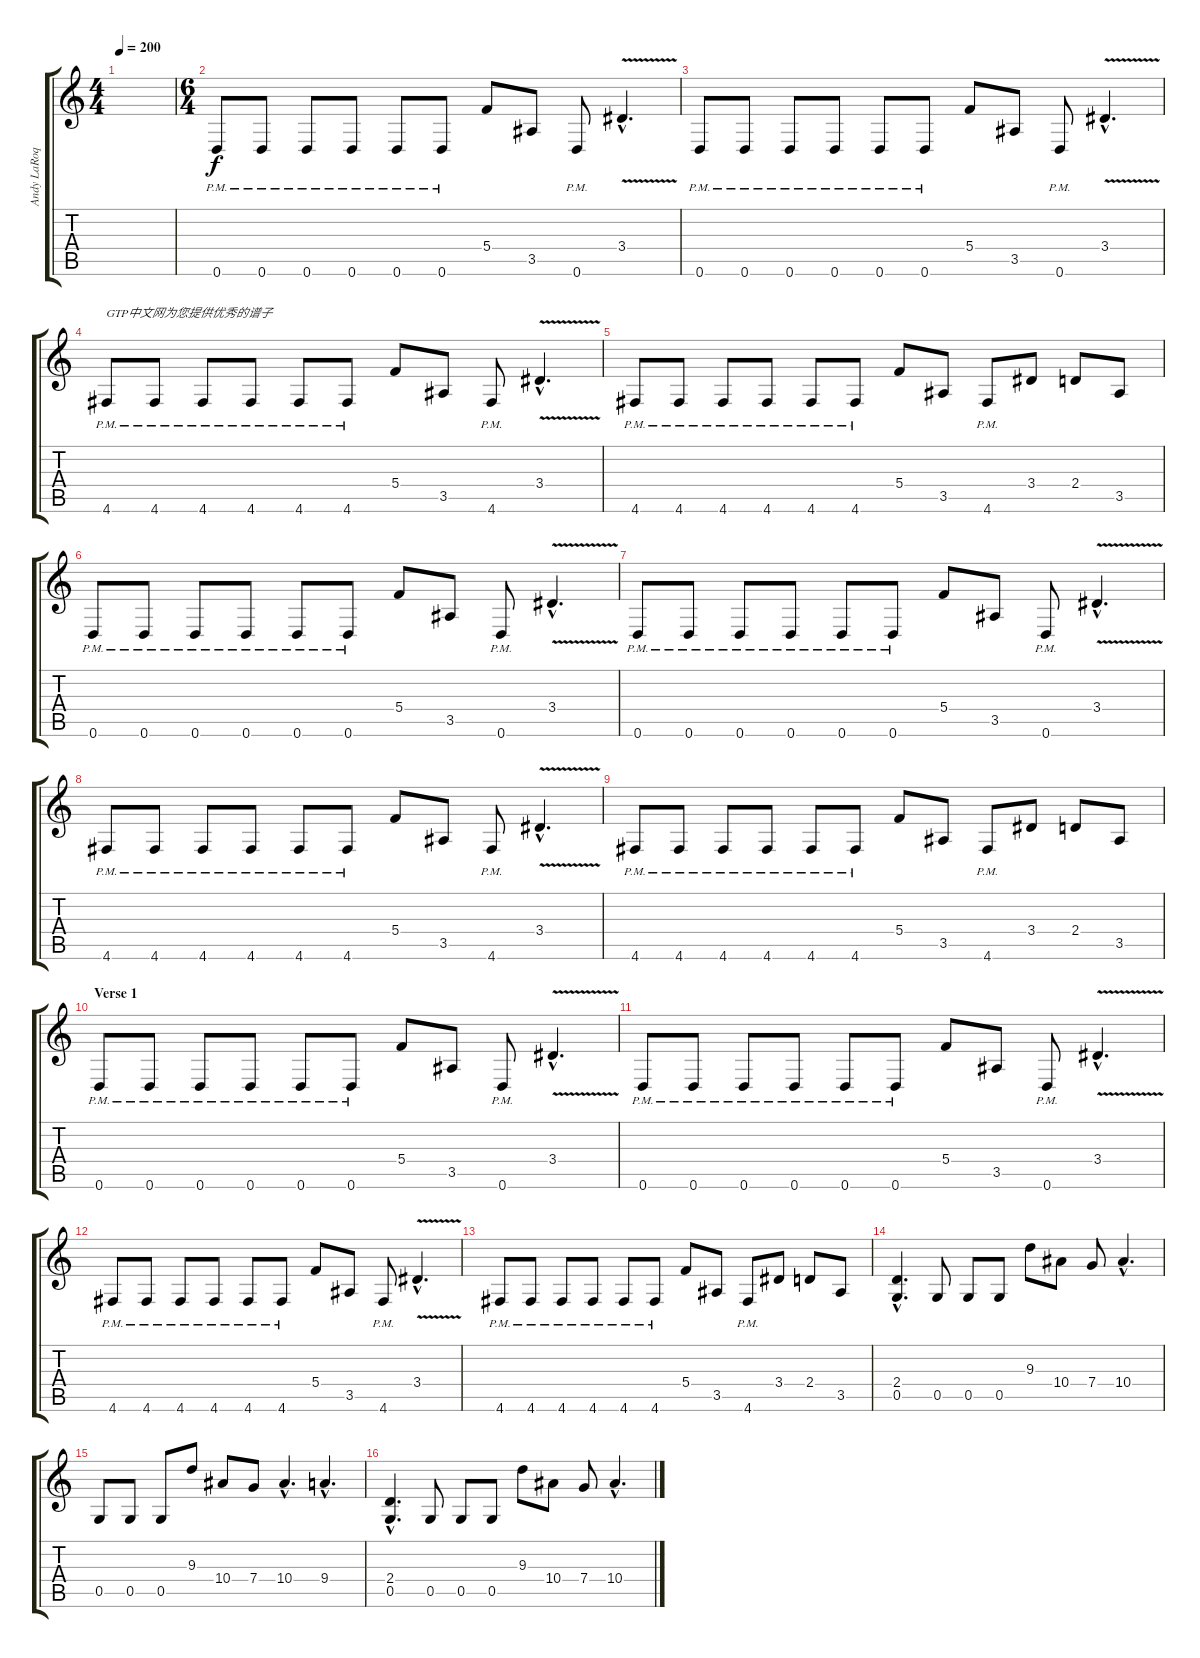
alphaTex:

\track ("Andy LaRoque" "Andy LaRoq") {instrument overdrivenguitar}
\staff {score tabs}
\tuning (D4 A3 F3 C3 G2 D2) {hide}
\ts (4 4)
\tempo 200
\clef g2
\ks c
|
\ts (6 4)
0.6{pm}.8 0.6{pm}.8 0.6{pm}.8 0.6{pm}.8 0.6{pm}.8 0.6{pm}.8 5.4.8 3.5.8 0.6{pm}.8 3.4{v hac}.4{d} |
0.6{pm}.8 0.6{pm}.8 0.6{pm}.8 0.6{pm}.8 0.6{pm}.8 0.6{pm}.8 5.4.8 3.5.8 0.6{pm}.8 3.4{v hac}.4{d} |
4.6{pm}.8{txt "GTP中文网为您提供优秀的谱子"} 4.6{pm}.8 4.6{pm}.8 4.6{pm}.8 4.6{pm}.8 4.6{pm}.8 5.4.8 3.5.8 4.6{pm}.8 3.4{v hac}.4{d} |
4.6{pm}.8 4.6{pm}.8 4.6{pm}.8 4.6{pm}.8 4.6{pm}.8 4.6{pm}.8 5.4.8 3.5.8 4.6{pm}.8 3.4.8 2.4.8 3.5.8 |
0.6{pm}.8 0.6{pm}.8 0.6{pm}.8 0.6{pm}.8 0.6{pm}.8 0.6{pm}.8 5.4.8 3.5.8 0.6{pm}.8 3.4{v hac}.4{d} |
0.6{pm}.8 0.6{pm}.8 0.6{pm}.8 0.6{pm}.8 0.6{pm}.8 0.6{pm}.8 5.4.8 3.5.8 0.6{pm}.8 3.4{v hac}.4{d} |
4.6{pm}.8 4.6{pm}.8 4.6{pm}.8 4.6{pm}.8 4.6{pm}.8 4.6{pm}.8 5.4.8 3.5.8 4.6{pm}.8 3.4{v hac}.4{d} |
4.6{pm}.8 4.6{pm}.8 4.6{pm}.8 4.6{pm}.8 4.6{pm}.8 4.6{pm}.8 5.4.8 3.5.8 4.6{pm}.8 3.4.8 2.4.8 3.5.8 |
\section ("" "Verse 1")
0.6{pm}.8 0.6{pm}.8 0.6{pm}.8 0.6{pm}.8 0.6{pm}.8 0.6{pm}.8 5.4.8 3.5.8 0.6{pm}.8 3.4{v hac}.4{d} |
0.6{pm}.8 0.6{pm}.8 0.6{pm}.8 0.6{pm}.8 0.6{pm}.8 0.6{pm}.8 5.4.8 3.5.8 0.6{pm}.8 3.4{v hac}.4{d} |
4.6{pm}.8 4.6{pm}.8 4.6{pm}.8 4.6{pm}.8 4.6{pm}.8 4.6{pm}.8 5.4.8 3.5.8 4.6{pm}.8 3.4{v hac}.4{d} |
4.6{pm}.8 4.6{pm}.8 4.6{pm}.8 4.6{pm}.8 4.6{pm}.8 4.6{pm}.8 5.4.8 3.5.8 4.6{pm}.8 3.4.8 2.4.8 3.5.8 |
(2.4{hac} 0.5{hac}).4{d} 0.5.8 0.5.8 0.5.8 9.3.8 10.4.8 7.4.8 10.4{hac}.4{d} |
0.5.8 0.5.8 0.5.8 9.3.8 10.4.8 7.4.8 10.4{hac}.4{d} 9.4{hac}.4{d} |
(2.4{hac} 0.5{hac}).4{d} 0.5.8 0.5.8 0.5.8 9.3.8 10.4.8 7.4.8 10.4{hac}.4{d}
